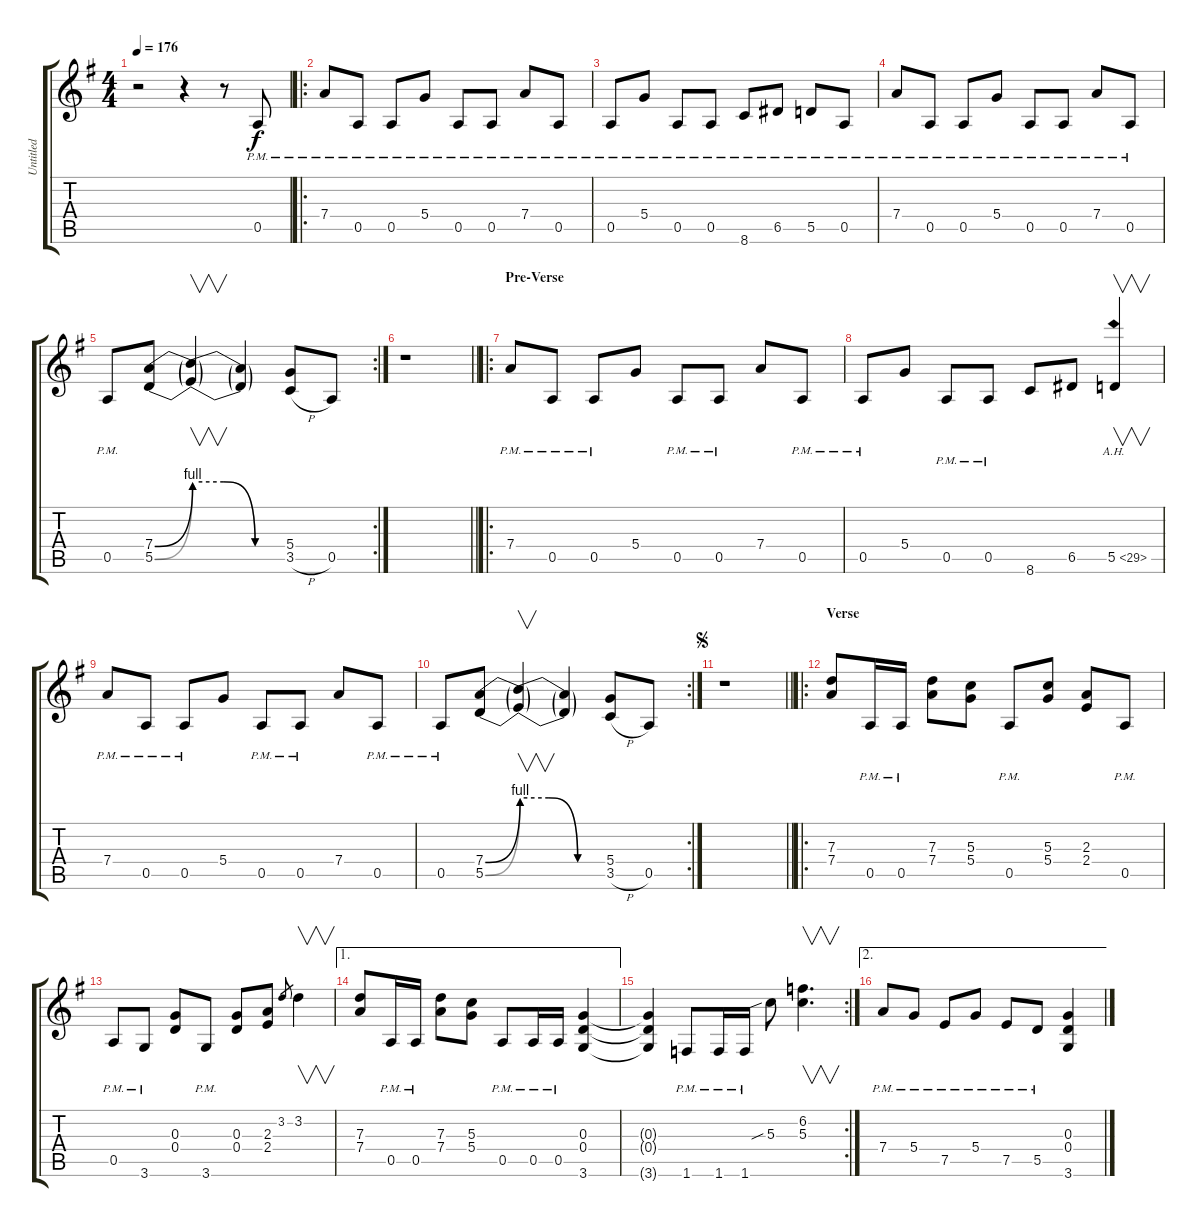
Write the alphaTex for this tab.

\track ("Untitled" "Untitled") {instrument distortionguitar}
\staff {score tabs}
\tuning (E4 B3 G3 D3 A2 E2) {hide}
\ts (4 4)
\tempo 176
\clef g2
\ks g
r.2{dy f instrument distortionguitar} r.4 r.8 0.5{pm}.8 |
\ro
7.4{pm}.8 0.5{pm}.8 0.5{pm}.8 5.4{pm}.8 0.5{pm}.8 0.5{pm}.8 7.4{pm}.8 0.5{pm}.8 |
0.5{pm}.8 5.4{pm}.8 0.5{pm}.8 0.5{pm}.8 8.6{pm}.8 6.5{pm}.8 5.5{pm}.8 0.5{pm}.8 |
7.4{pm}.8 0.5{pm}.8 0.5{pm}.8 5.4{pm}.8 0.5{pm}.8 0.5{pm}.8 7.4{pm}.8 0.5{pm}.8 |
\rc 2
0.5{pm}.8 (7.4{be (bend 0 0 60 4)} 5.5{be (bend 0 0 60 4)}).8 (7.4{be (custom 0 4 20 4 40 0 60 0) t} 5.5{be (custom 0 4 20 4 40 0 60 0) t}).4{v} (7.4{t} 5.5{t}).4 (5.4 3.5{h}).8 0.5.8 |
\barLineRight lightlight
r.1 |
\ro
\section ("" "Pre-Verse")
7.4{pm}.8 0.5{pm}.8 0.5{pm}.8 5.4.8 0.5{pm}.8 0.5{pm}.8 7.4.8 0.5{pm}.8 |
0.5{pm}.8 5.4.8 0.5{pm}.8 0.5{pm}.8 8.6.8 6.5.8 5.5{ah 24}.4{v} |
7.4{pm}.8 0.5{pm}.8 0.5{pm}.8 5.4.8 0.5{pm}.8 0.5{pm}.8 7.4.8 0.5{pm}.8 |
\rc 2
0.5{pm}.8 (7.4{be (bend 0 0 60 4)} 5.5{be (bend 0 0 60 4)}).8 (7.4{be (custom 0 4 20 4 40 0 60 0) t} 5.5{be (custom 0 4 20 4 40 0 60 0) t}).4{v} (7.4{t} 5.5{t}).4 (5.4 3.5{h}).8 0.5.8 |
\jump segno
\barLineRight lightlight
r.1 |
\ro
\section ("" "Verse")
(7.3 7.4).8 0.5{pm}.16 0.5{pm}.16 (7.3 7.4).8 (5.3 5.4).8 0.5{pm}.8 (5.3 5.4).8 (2.3 2.4).8 0.5{pm}.8 |
0.5{pm}.8 3.6{pm}.8 (0.3 0.4).8 3.6{pm}.8 (0.3 0.4).8 (2.3 2.4).8 3.2.8{gr} 3.2.4{v} |
\ae 1
(7.3 7.4).8 0.5{pm}.16 0.5{pm}.16 (7.3 7.4).8 (5.3 5.4).8 0.5{pm}.8 0.5{pm}.16 0.5{pm}.16 (0.3 0.4 3.6).4 |
\rc 2
(0.3{t} 0.4{t} 3.6{t}).4 1.6{pm}.8 1.6{pm}.16 1.6{pm}.16 5.3{sib}.8 (6.2 5.3).4{v d} |
\ae 2
7.4{pm}.8 5.4{pm}.8 7.5{pm}.8 5.4{pm}.8 7.5{pm}.8 5.5{pm}.8 (0.3 0.4 3.6).4
